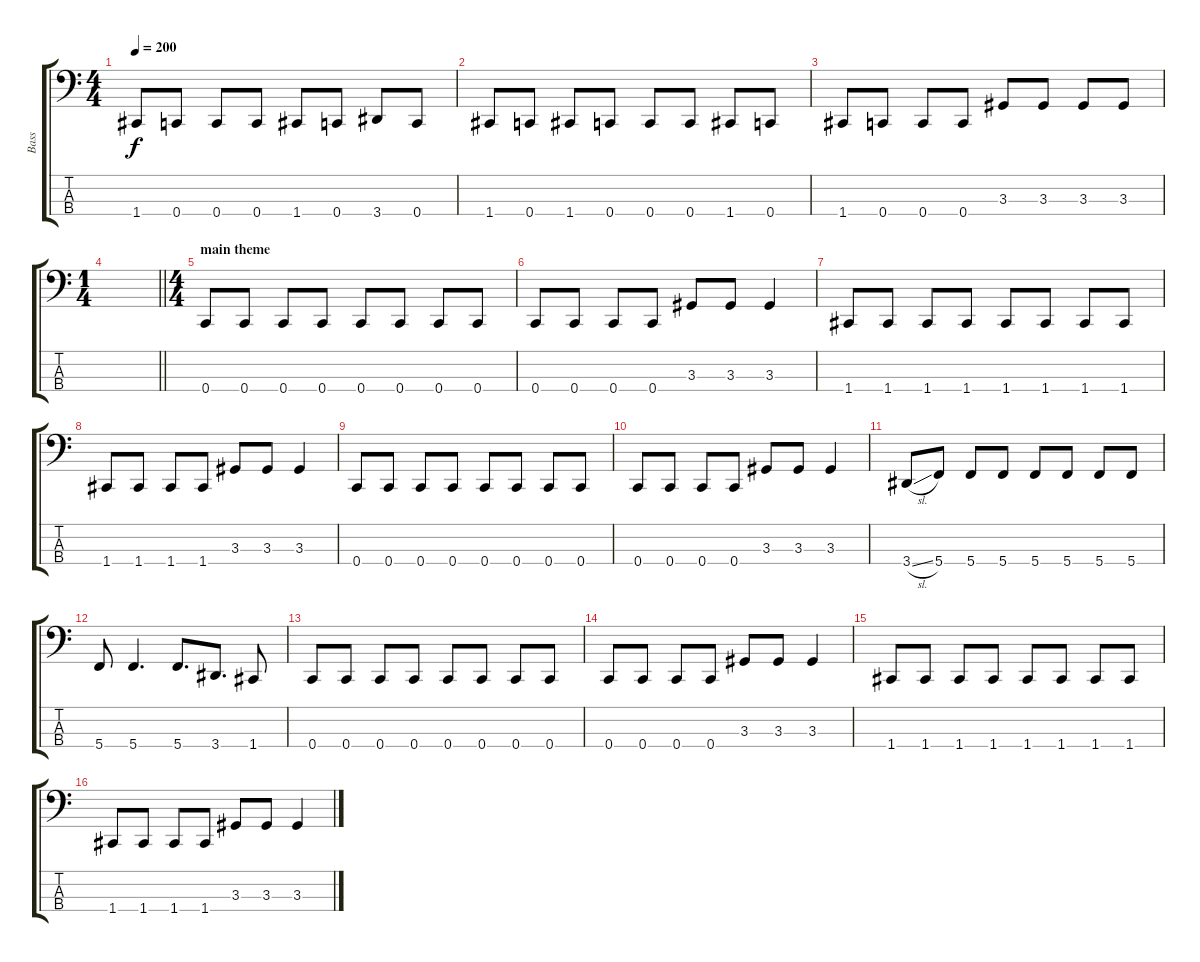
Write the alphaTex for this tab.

\track ("Bass" "Bass") {instrument electricbassfinger}
\staff {score tabs}
\tuning (Eb2 Bb1 F1 C1) {hide}
\ts (4 4)
\tempo 200
\clef f4
\ks c
1.4.8{dy f} 0.4.8 0.4.8 0.4.8 1.4.8 0.4.8 3.4.8 0.4.8 |
1.4.8 0.4.8 1.4.8 0.4.8 0.4.8 0.4.8 1.4.8 0.4.8 |
1.4.8 0.4.8 0.4.8 0.4.8 3.3.8 3.3.8 3.3.8 3.3.8 |
\ts (1 4)
\barLineRight lightlight
|
\ts (4 4)
\section ("" "main theme")
0.4.8 0.4.8 0.4.8 0.4.8 0.4.8 0.4.8 0.4.8 0.4.8 |
0.4.8 0.4.8 0.4.8 0.4.8 3.3.8 3.3.8 3.3.4 |
1.4.8 1.4.8 1.4.8 1.4.8 1.4.8 1.4.8 1.4.8 1.4.8 |
1.4.8 1.4.8 1.4.8 1.4.8 3.3.8 3.3.8 3.3.4 |
0.4.8 0.4.8 0.4.8 0.4.8 0.4.8 0.4.8 0.4.8 0.4.8 |
0.4.8 0.4.8 0.4.8 0.4.8 3.3.8 3.3.8 3.3.4 |
3.4{sl}.8 5.4.8 5.4.8 5.4.8 5.4.8 5.4.8 5.4.8 5.4.8 |
5.4.8 5.4.4{d} 5.4.8{d} 3.4.8{d} 1.4.8 |
0.4.8 0.4.8 0.4.8 0.4.8 0.4.8 0.4.8 0.4.8 0.4.8 |
0.4.8 0.4.8 0.4.8 0.4.8 3.3.8 3.3.8 3.3.4 |
1.4.8 1.4.8 1.4.8 1.4.8 1.4.8 1.4.8 1.4.8 1.4.8 |
1.4.8 1.4.8 1.4.8 1.4.8 3.3.8 3.3.8 3.3.4
